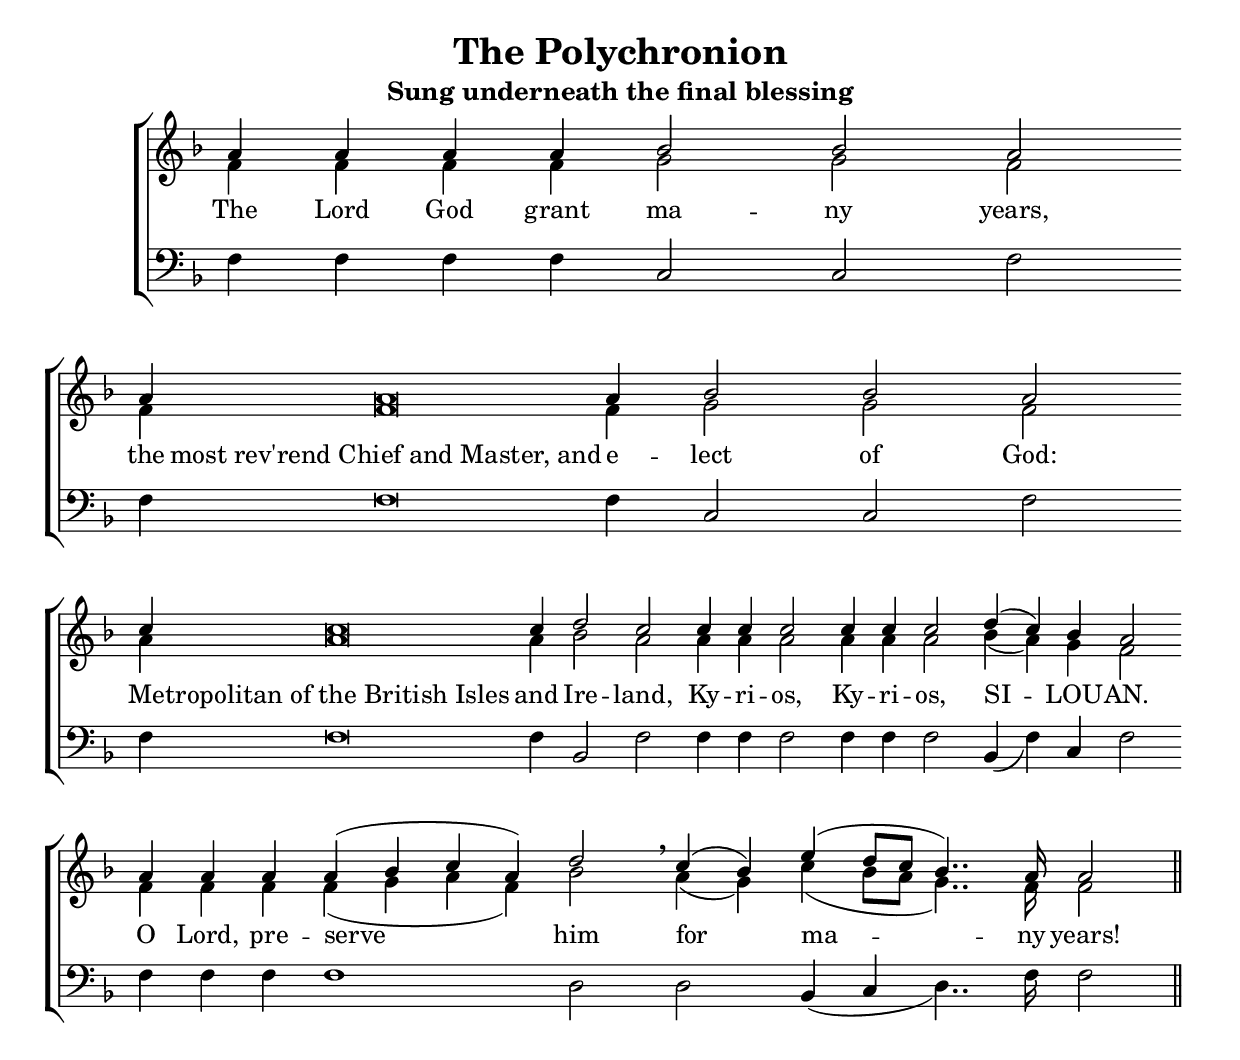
\include "global_include.ly"
  
  \header {
    title = "The Polychronion"
    subtitle = "Sung underneath the final blessing"
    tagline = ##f
  }

sopranoVoice = \relative c'' {
  a4 a a a bf2 bf a \bar ""
  a4 a\breve a4 bf2 bf a \bar ""
  c4 c\breve c4 d2 c \bar ""
  c4 c c2 c4 c c2 d4( c) bf a2 \bar ""
  a4 a a a( bf c a) d2 c4( bf) e( d8[ c] bf4..) a16 a2 \bar "||"
}

altoVoice = \relative c' {
  f4 f f f g2 g f \bar ""
  f4 f\breve f4 g2 g f \bar ""
  a4 a\breve a4 bf2 a \bar ""
  a4 a a2 a4 a a2 bf4( a) g f2 \bar ""
  f4 f f f( g a f) bf2 \breathe a4( g) c( bf8[ a] g4..) f16 f2 \bar "||"
}

tenorVoice = \relative c' {

}

bassVoice = \relative c {
  \stemNeutral
  f4 f f f c2 c f \bar ""
  f4 f\breve f4 c2 c f \bar ""
  f4 f\breve f4 bf,2 f' \bar ""
  f4 f f2 f4 f f2 bf,4( f') c f2 \bar ""
  f4 f f f1 d2 d2 bf4( c d4..) f16 f2 \bar "||"
}

words = \lyricmode {
  The Lord God grant ma -- ny years,
  the "most rev'rend Chief and Master, and" e -- lect of God:
  Me -- "tropolitan of the British Isles" and Ire -- land,
  Ky -- ri -- os, Ky -- ri -- os, SI -- LOU -- AN.
  O Lord, pre -- serve him for ma -- ny years!
}

\include "global_score.ly"
